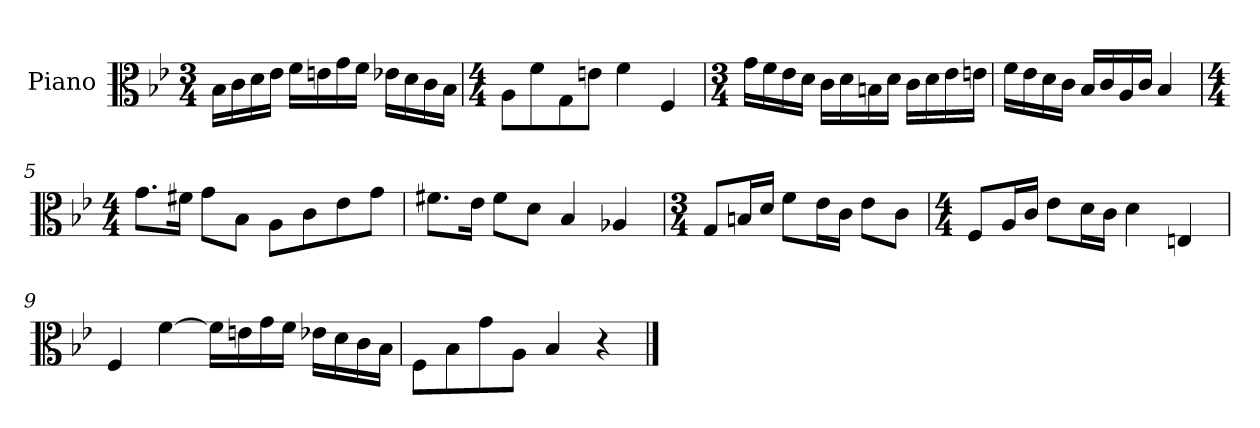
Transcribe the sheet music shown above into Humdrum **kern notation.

**kern
*part1
*staff1
*I"Piano
*I'Pno
*clefC3
*k[b-e-]
*M3/4
=1
16B-\LL
16c\
16d\
16e-\JJ
16f\LL
16en\
16g\
16f\JJ
16e-X\LL
16d\
16c\
16B-\JJ
=2
*M4/4
8A\L
8f\
8G\
8en\J
4f\
4F/
=3
*M3/4
16g\LL
16f\
16e-\
16d\JJ
16c\LL
16d\
16Bn\
16d\JJ
16c\LL
16d\
16e-\
16en\JJ
=4
16f\LL
16e-\
16d\
16c\JJ
16B-/LL
16c/
16A/
16c/JJ
4B-/
=5
*M4/4
8.g\L
16f#X\Jk
8g\L
8B-\J
8A\L
8c\
8e-\
8g\J
=6
8.f#X\L
16e-\Jk
8f#\L
8d\J
4B-/
4A-X/
=7
*M3/4
8G/L
16Bn/L
16d/JJ
8f\L
16e-\L
16c\JJ
8e-\L
8c\J
=8
*M4/4
8F/L
16A/L
16c/JJ
8e-\L
16d\L
16c\JJ
4d\
4En/
=9
4F/
[4f\
16f\LL]
16en\
16g\
16f\JJ
16e-X\LL
16d\
16c\
16B-\JJ
=10
8F\L
8B-\
8g\
8A\J
4B-/
4r
==
*-
